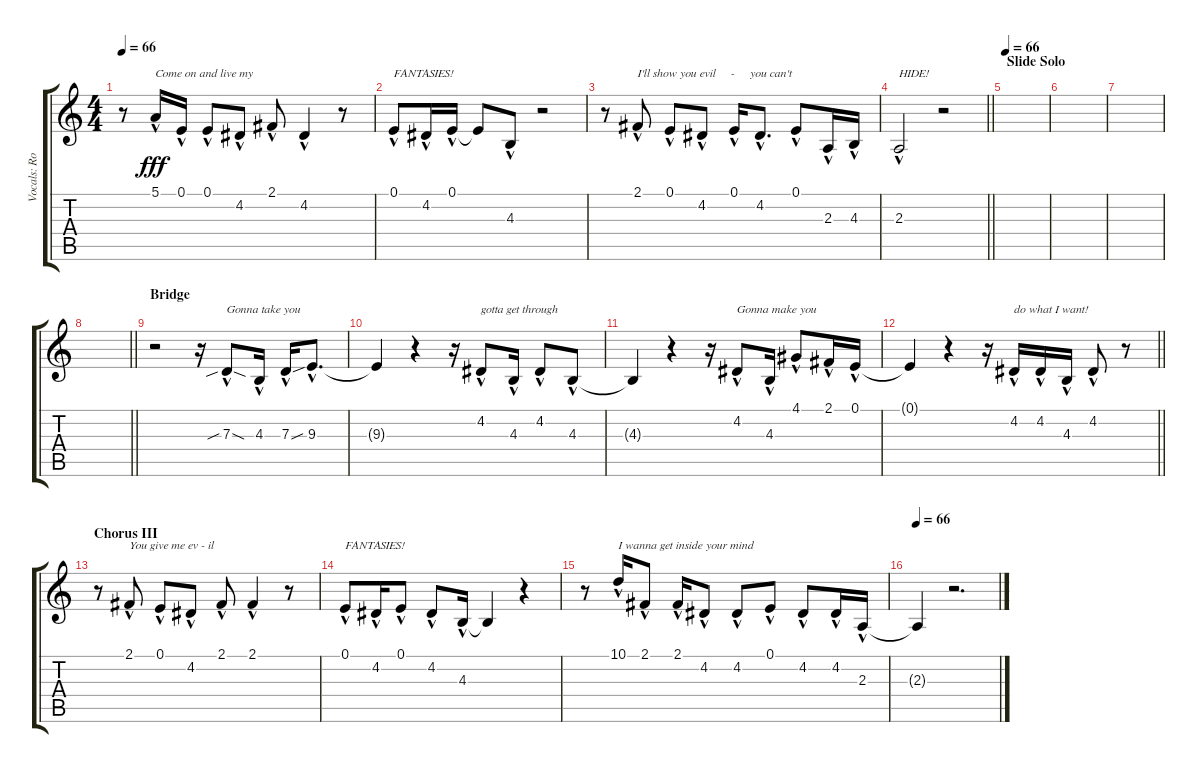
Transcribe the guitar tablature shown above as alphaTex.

\track ("Vocals: Rob" "Vocals: Ro") {instrument lead2sawtooth}
\staff {score tabs}
\tuning (E4 B3 G3 D3 A2 E2) {hide}
\ts (4 4)
\tempo 66
\clef g2
\ks c
r.8{dy fff} 5.1{hac}.16{txt "Come on and live my"} 0.1{hac}.16 0.1{hac}.8 4.2{hac}.8 2.1{hac}.8 4.2{hac}.4 r.8 |
0.1{hac}.8{txt "FANTASIES!"} 4.2{hac}.16 0.1{hac}.16 0.1{t}.8 4.3{hac}.8 r.2 |
r.8 2.1{hac}.8{txt "I'll show you evil     -     you can't"} 0.1{hac}.8 4.2{hac}.8 0.1{hac}.16 4.2{hac}.8{d} 0.1{hac}.8 2.3{hac}.16 4.3{hac}.16 |
\barLineRight lightlight
2.3{hac}.2{txt "HIDE!"} r.2 |
\section ("" "Slide Solo")
\tempo 66
|
|
|
\barLineRight lightlight
|
\section ("" "Bridge")
r.2 r.16 7.3{sib sod hac}.8{txt "Gonna take you"} 4.3{hac}.16 7.3{sou hac}.16 9.3{hac}.8{d} |
9.3{t}.4 r.4 r.16 4.2{hac}.8{txt "gotta get through"} 4.3{hac}.16 4.2{hac}.8 4.3{hac}.8 |
4.3{t}.4 r.4 r.16 4.2{hac}.8{txt "Gonna make you"} 4.3{hac}.16 4.1{hac}.8 2.1{hac}.16 0.1{hac}.16 |
\barLineRight lightlight
0.1{t}.4 r.4 r.16 4.2{hac}.16{txt "do what I want!"} 4.2{hac}.16 4.3{hac}.16 4.2{hac}.8 r.8 |
\section ("" "Chorus III")
r.8 2.1{hac}.8{txt "You give me ev - il"} 0.1{hac}.8{beam merge} 4.2{hac}.8{beam split} 2.1{hac}.8 2.1{hac}.4 r.8 |
0.1{hac}.8{txt "FANTASIES!"} 4.2{hac}.16 0.1{hac}.8 4.2{hac}.8 4.3{hac}.16 4.3{t}.4 r.4 |
r.8 10.1{hac}.16{txt "I wanna get inside your mind"} 2.1{hac}.8 2.1{hac}.16 4.2{hac}.8 4.2{hac}.8 0.1{hac}.8 4.2{hac}.8 4.2{hac}.16 2.3{hac}.16 |
\tempo 66
2.3{t}.4 r.2{d}
